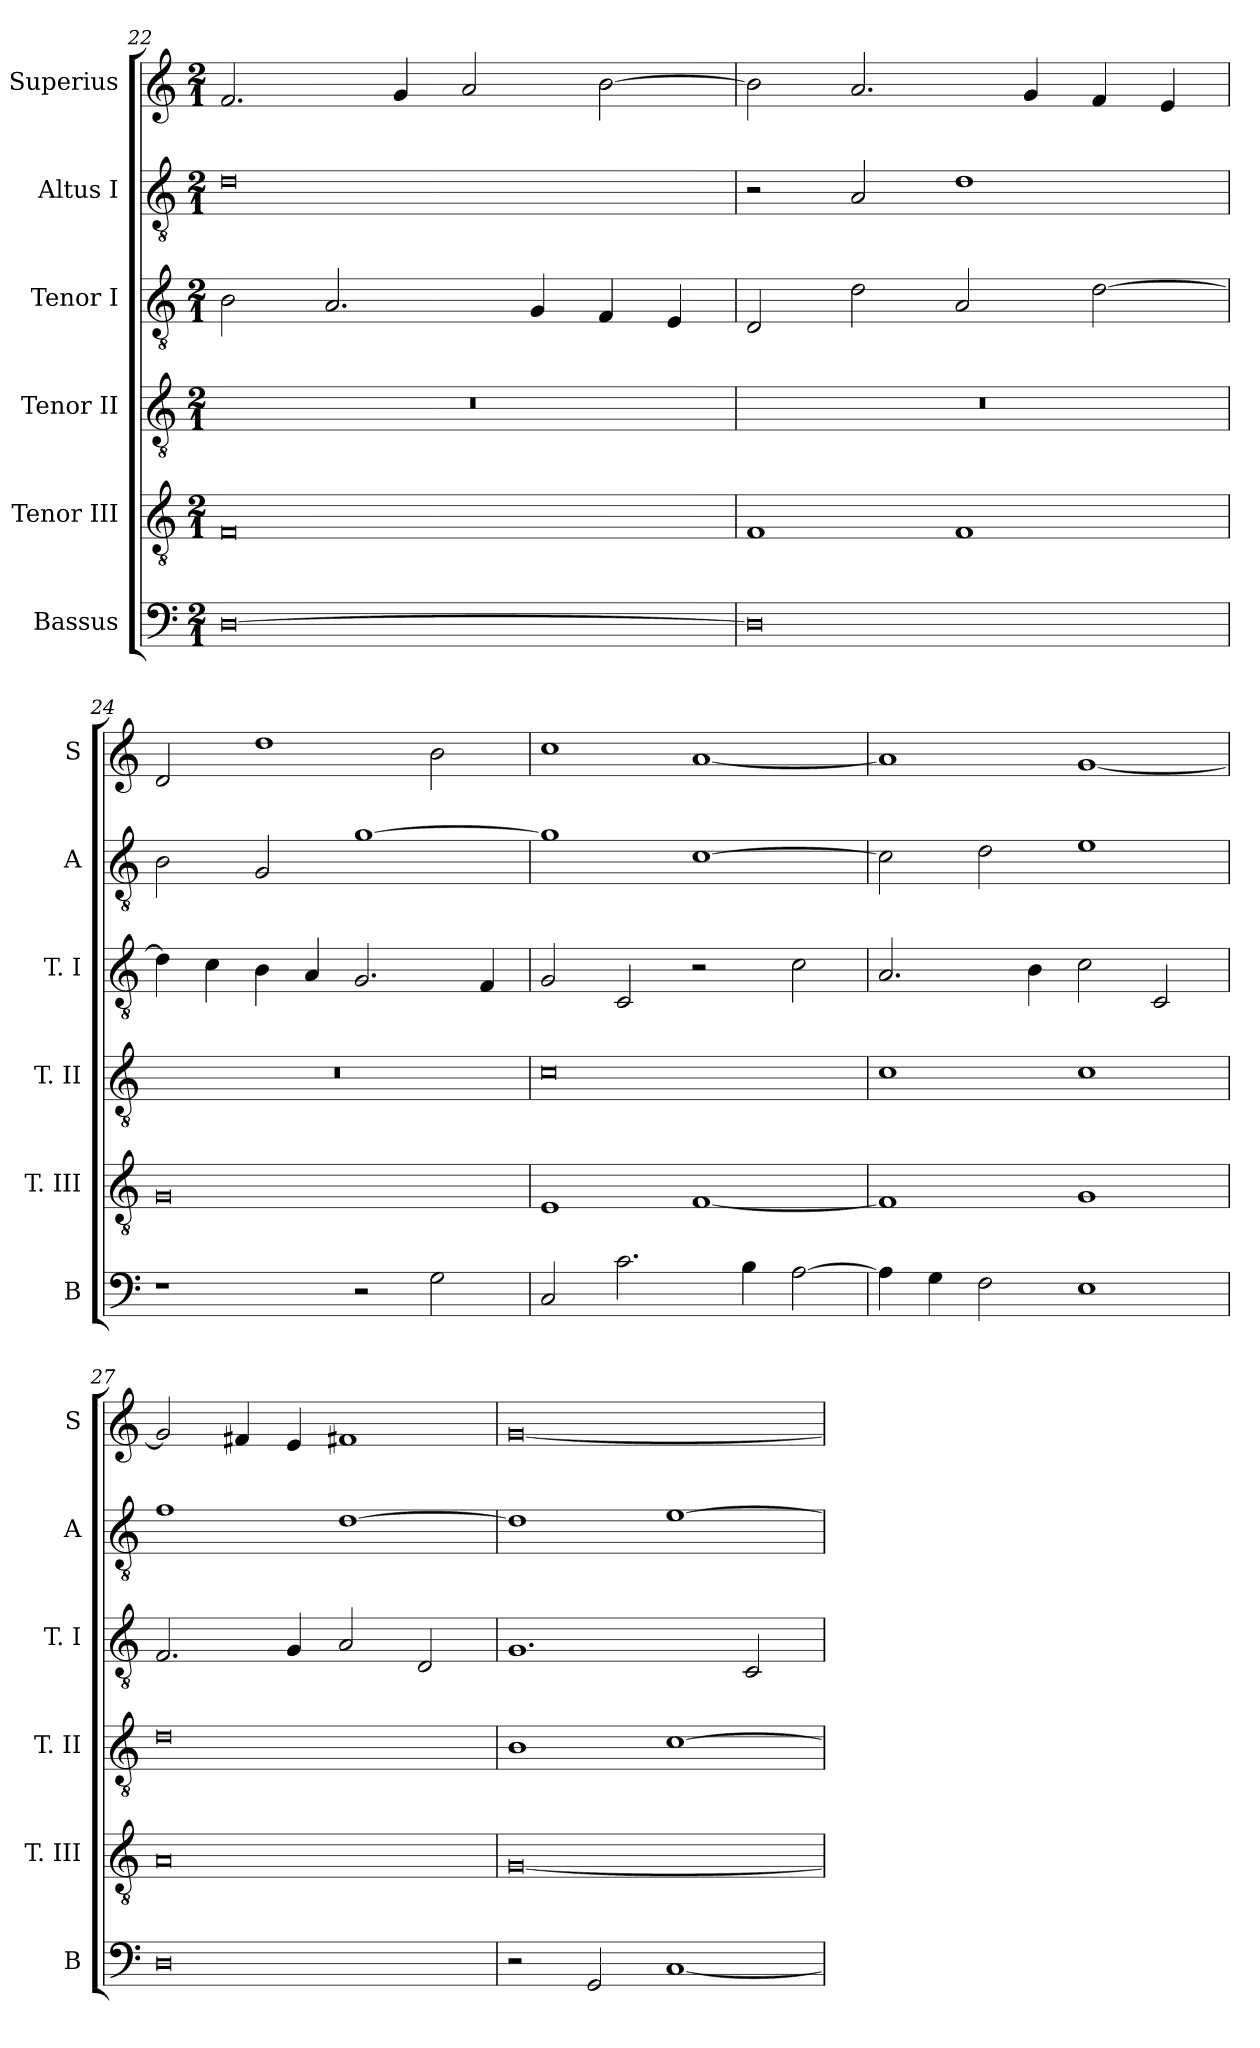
**kern	**kern	**kern	**kern	**kern	**kern
*part6	*part5	*part4	*part3	*part2	*part1
*staff6	*staff5	*staff4	*staff3	*staff2	*staff1
*I"Bassus	*I"Tenor III	*I"Tenor II	*I"Tenor I	*I"Altus I	*I"Superius
*I'B	*I'T. III	*I'T. II	*I'T. I	*I'A	*I'S
*clefF4	*clefGv2	*clefGv2	*clefGv2	*clefGv2	*clefG2
*k[]	*k[]	*k[]	*k[]	*k[]	*k[]
*C:	*C:	*C:	*C:	*C:	*C:
*M2/1	*M2/1	*M2/1	*M2/1	*M2/1	*M2/1
=22	=22	=22	=22	=22	=22
[0D	0F	0r	2B	0d	2.f
.	.	.	2.A	.	.
.	.	.	.	.	4g
.	.	.	.	.	2a
.	.	.	4G	.	.
.	.	.	4F	.	[2b
.	.	.	4E	.	.
=23	=23	=23	=23	=23	=23
0D]	1F	0r	2D	2r	2b]
.	.	.	2d	2A	2.a
.	1F	.	2A	1d	.
.	.	.	.	.	4g
.	.	.	[2d	.	4f
.	.	.	.	.	4e
=24	=24	=24	=24	=24	=24
1r	0G	0r	4d]	2B	2d
.	.	.	4c	.	.
.	.	.	4B	2G	1dd
.	.	.	4A	.	.
2r	.	.	2.G	[1g	.
2G	.	.	.	.	2b
.	.	.	4F	.	.
=25	=25	=25	=25	=25	=25
2C	1E	0c	2G	1g]	1cc
2.c	.	.	2C	.	.
.	[1F	.	2r	[1c	[1a
4B	.	.	.	.	.
[2A	.	.	2c	.	.
=26	=26	=26	=26	=26	=26
4A]	1F]	1c	2.A	2c]	1a]
4G	.	.	.	.	.
2F	.	.	.	2d	.
.	.	.	4B	.	.
1E	1G	1c	2c	1e	[1g
.	.	.	2C	.	.
=27	=27	=27	=27	=27	=27
0D	0A	0d	2.F	1f	2g]
.	.	.	.	.	4f#X
.	.	.	4G	.	4e
.	.	.	2A	[1d	1f#X
.	.	.	2D	.	.
=28	=28	=28	=28	=28	=28
2r	[0G	1B	1.G	1d]	[0g
2GG	.	.	.	.	.
[1C	.	[1c	.	[1e	.
.	.	.	2C	.	.
=	=	=	=	=	=
*-	*-	*-	*-	*-	*-
